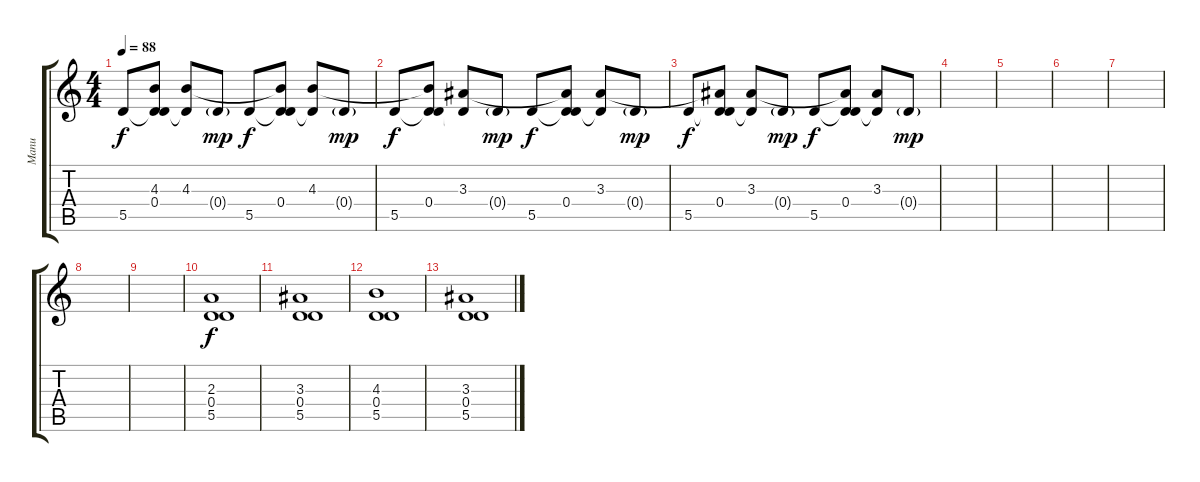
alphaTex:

\track ("Manu" "Manu") {instrument acousticguitarnylon}
\staff {score tabs}
\tuning (E4 B3 G3 D3 A2 E2) {hide}
\ts (4 4)
\tempo 88
\clef g2
\ks c
5.5.8{dy f} (4.3{t} 0.4 5.5{t}).8 (4.3 0.4{t}).8 0.4{g}.8{dy mp} 5.5.8{dy f} (4.3{t} 0.4 5.5{t}).8 (4.3 0.4{t}).8 0.4{g}.8{dy mp} |
5.5.8{dy f} (4.3{t} 0.4 5.5{t}).8 (3.3 0.4{t}).8 0.4{g}.8{dy mp} 5.5.8{dy f} (3.3{t} 0.4 5.5{t}).8 (3.3 0.4{t}).8 0.4{g}.8{dy mp} |
5.5.8{dy f} (3.3{t} 0.4 5.5{t}).8 (3.3 0.4{t}).8 0.4{g}.8{dy mp} 5.5.8{dy f} (3.3{t} 0.4 5.5{t}).8 (3.3 0.4{t}).8 0.4{g}.8{dy mp} |
|
|
|
|
|
|
(2.3 0.4 5.5).1{dy f} |
(3.3 0.4 5.5).1 |
(4.3 0.4 5.5).1 |
(3.3 0.4 5.5).1
